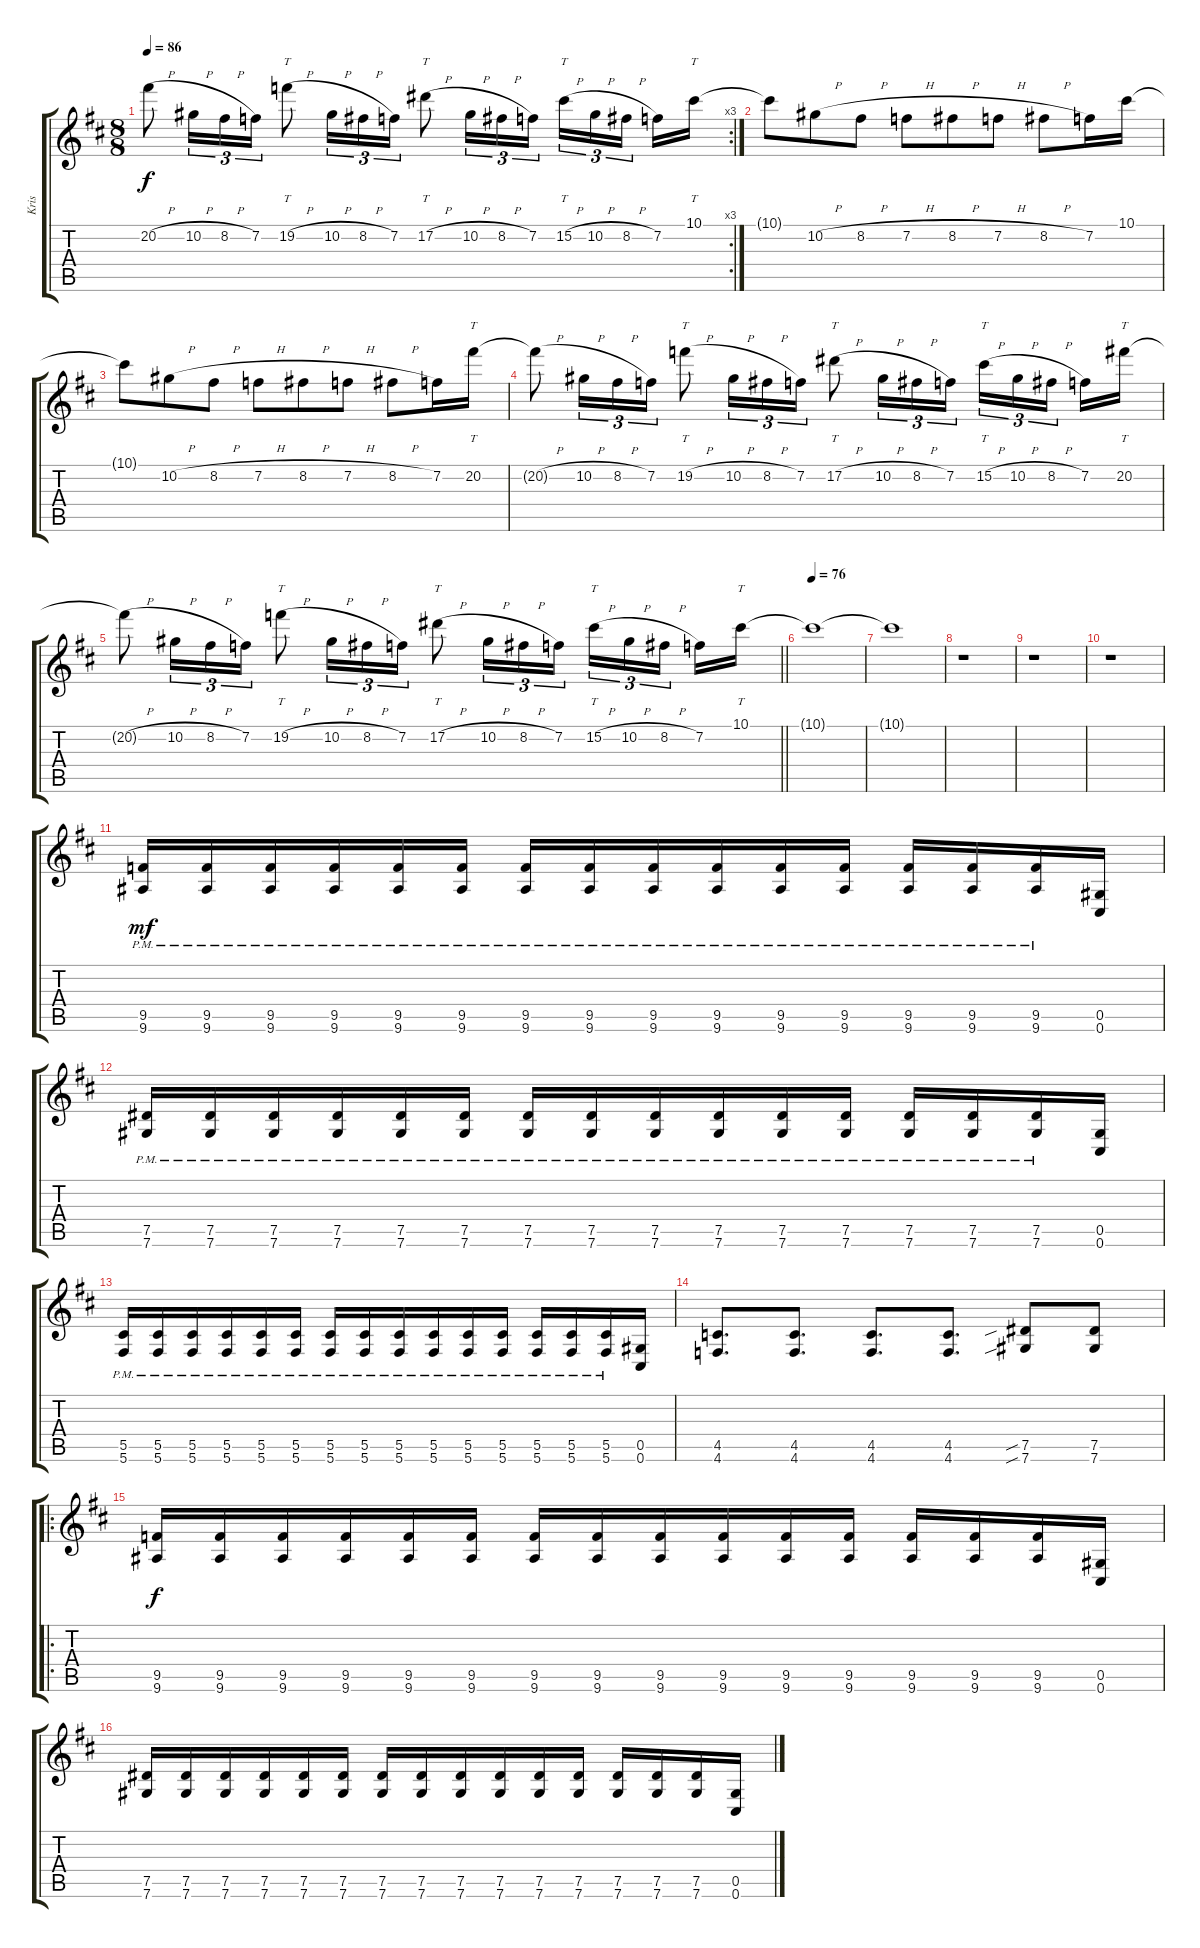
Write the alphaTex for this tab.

\track ("Kris" "Kris") {instrument overdrivenguitar}
\staff {score tabs}
\tuning (Eb4 Bb3 Gb3 Db3 Ab2 Db2) {hide}
\rc 3
\ts (8 8)
\tempo 86
\clef g2
\ks d
20.2{h t}.8{dy f} 10.2{h}.16{tu (3 2)} 8.2{h}.16{tu (3 2)} 7.2.16{tu (3 2)} 19.2{h}.8{tt} 10.2{h}.16{tu (3 2)} 8.2{h}.16{tu (3 2)} 7.2.16{tu (3 2)} 17.2{h}.8{tt} 10.2{h}.16{tu (3 2)} 8.2{h}.16{tu (3 2)} 7.2.16{tu (3 2)} 15.2{h}.16{tt tu (3 2)} 10.2{h}.16{tu (3 2)} 8.2{h}.16{tu (3 2)} 7.2.16 10.1.16{tt} |
10.1{t}.8 10.2{h}.8 8.2{h}.8 7.2{h}.8 8.2{h}.8 7.2{h}.8 8.2{h}.8 7.2.16 10.1.16 |
10.1{t}.8 10.2{h}.8 8.2{h}.8 7.2{h}.8 8.2{h}.8 7.2{h}.8 8.2{h}.8 7.2.16 20.2.16{tt} |
20.2{h t}.8 10.2{h}.16{tu (3 2)} 8.2{h}.16{tu (3 2)} 7.2.16{tu (3 2)} 19.2{h}.8{tt} 10.2{h}.16{tu (3 2)} 8.2{h}.16{tu (3 2)} 7.2.16{tu (3 2)} 17.2{h}.8{tt} 10.2{h}.16{tu (3 2)} 8.2{h}.16{tu (3 2)} 7.2.16{tu (3 2)} 15.2{h}.16{tt tu (3 2)} 10.2{h}.16{tu (3 2)} 8.2{h}.16{tu (3 2)} 7.2.16 20.2.16{tt} |
\barLineRight lightlight
20.2{h t}.8 10.2{h}.16{tu (3 2)} 8.2{h}.16{tu (3 2)} 7.2.16{tu (3 2)} 19.2{h}.8{tt} 10.2{h}.16{tu (3 2)} 8.2{h}.16{tu (3 2)} 7.2.16{tu (3 2)} 17.2{h}.8{tt} 10.2{h}.16{tu (3 2)} 8.2{h}.16{tu (3 2)} 7.2.16{tu (3 2)} 15.2{h}.16{tt tu (3 2)} 10.2{h}.16{tu (3 2)} 8.2{h}.16{tu (3 2)} 7.2.16 10.1.16{tt} |
\tempo 76
10.1{t}.1 |
10.1{t}.1 |
r.1 |
r.1 |
r.1 |
(9.5{pm} 9.6{pm}).16{dy mf} (9.5{pm} 9.6{pm}).16 (9.5{pm} 9.6{pm}).16 (9.5{pm} 9.6{pm}).16 (9.5{pm} 9.6{pm}).16 (9.5{pm} 9.6{pm}).16 (9.5{pm} 9.6{pm}).16 (9.5{pm} 9.6{pm}).16 (9.5{pm} 9.6{pm}).16 (9.5{pm} 9.6{pm}).16 (9.5{pm} 9.6{pm}).16 (9.5{pm} 9.6{pm}).16 (9.5{pm} 9.6{pm}).16 (9.5{pm} 9.6{pm}).16 (9.5{pm} 9.6{pm}).16 (0.5 0.6).16 |
(7.5{pm} 7.6{pm}).16 (7.5{pm} 7.6{pm}).16 (7.5{pm} 7.6{pm}).16 (7.5{pm} 7.6{pm}).16 (7.5{pm} 7.6{pm}).16 (7.5{pm} 7.6{pm}).16 (7.5{pm} 7.6{pm}).16 (7.5{pm} 7.6{pm}).16 (7.5{pm} 7.6{pm}).16 (7.5{pm} 7.6{pm}).16 (7.5{pm} 7.6{pm}).16 (7.5{pm} 7.6{pm}).16 (7.5{pm} 7.6{pm}).16 (7.5{pm} 7.6{pm}).16 (7.5{pm} 7.6{pm}).16 (0.5 0.6).16 |
(5.5{pm} 5.6{pm}).16 (5.5{pm} 5.6{pm}).16 (5.5{pm} 5.6{pm}).16 (5.5{pm} 5.6{pm}).16 (5.5{pm} 5.6{pm}).16 (5.5{pm} 5.6{pm}).16 (5.5{pm} 5.6{pm}).16 (5.5{pm} 5.6{pm}).16 (5.5{pm} 5.6{pm}).16 (5.5{pm} 5.6{pm}).16 (5.5{pm} 5.6{pm}).16 (5.5{pm} 5.6{pm}).16 (5.5{pm} 5.6{pm}).16 (5.5{pm} 5.6{pm}).16 (5.5{pm} 5.6{pm}).16 (0.5 0.6).16 |
(4.5 4.6).8{d} (4.5 4.6).8{d} (4.5 4.6).8{d} (4.5 4.6).8{d} (7.5{sib} 7.6{sib}).8 (7.5 7.6).8 |
\ro
(9.5 9.6).16{dy f} (9.5 9.6).16 (9.5 9.6).16 (9.5 9.6).16 (9.5 9.6).16 (9.5 9.6).16 (9.5 9.6).16 (9.5 9.6).16 (9.5 9.6).16 (9.5 9.6).16 (9.5 9.6).16 (9.5 9.6).16 (9.5 9.6).16 (9.5 9.6).16 (9.5 9.6).16 (0.5 0.6).16 |
(7.5 7.6).16 (7.5 7.6).16 (7.5 7.6).16 (7.5 7.6).16 (7.5 7.6).16 (7.5 7.6).16 (7.5 7.6).16 (7.5 7.6).16 (7.5 7.6).16 (7.5 7.6).16 (7.5 7.6).16 (7.5 7.6).16 (7.5 7.6).16 (7.5 7.6).16 (7.5 7.6).16 (0.5 0.6).16
